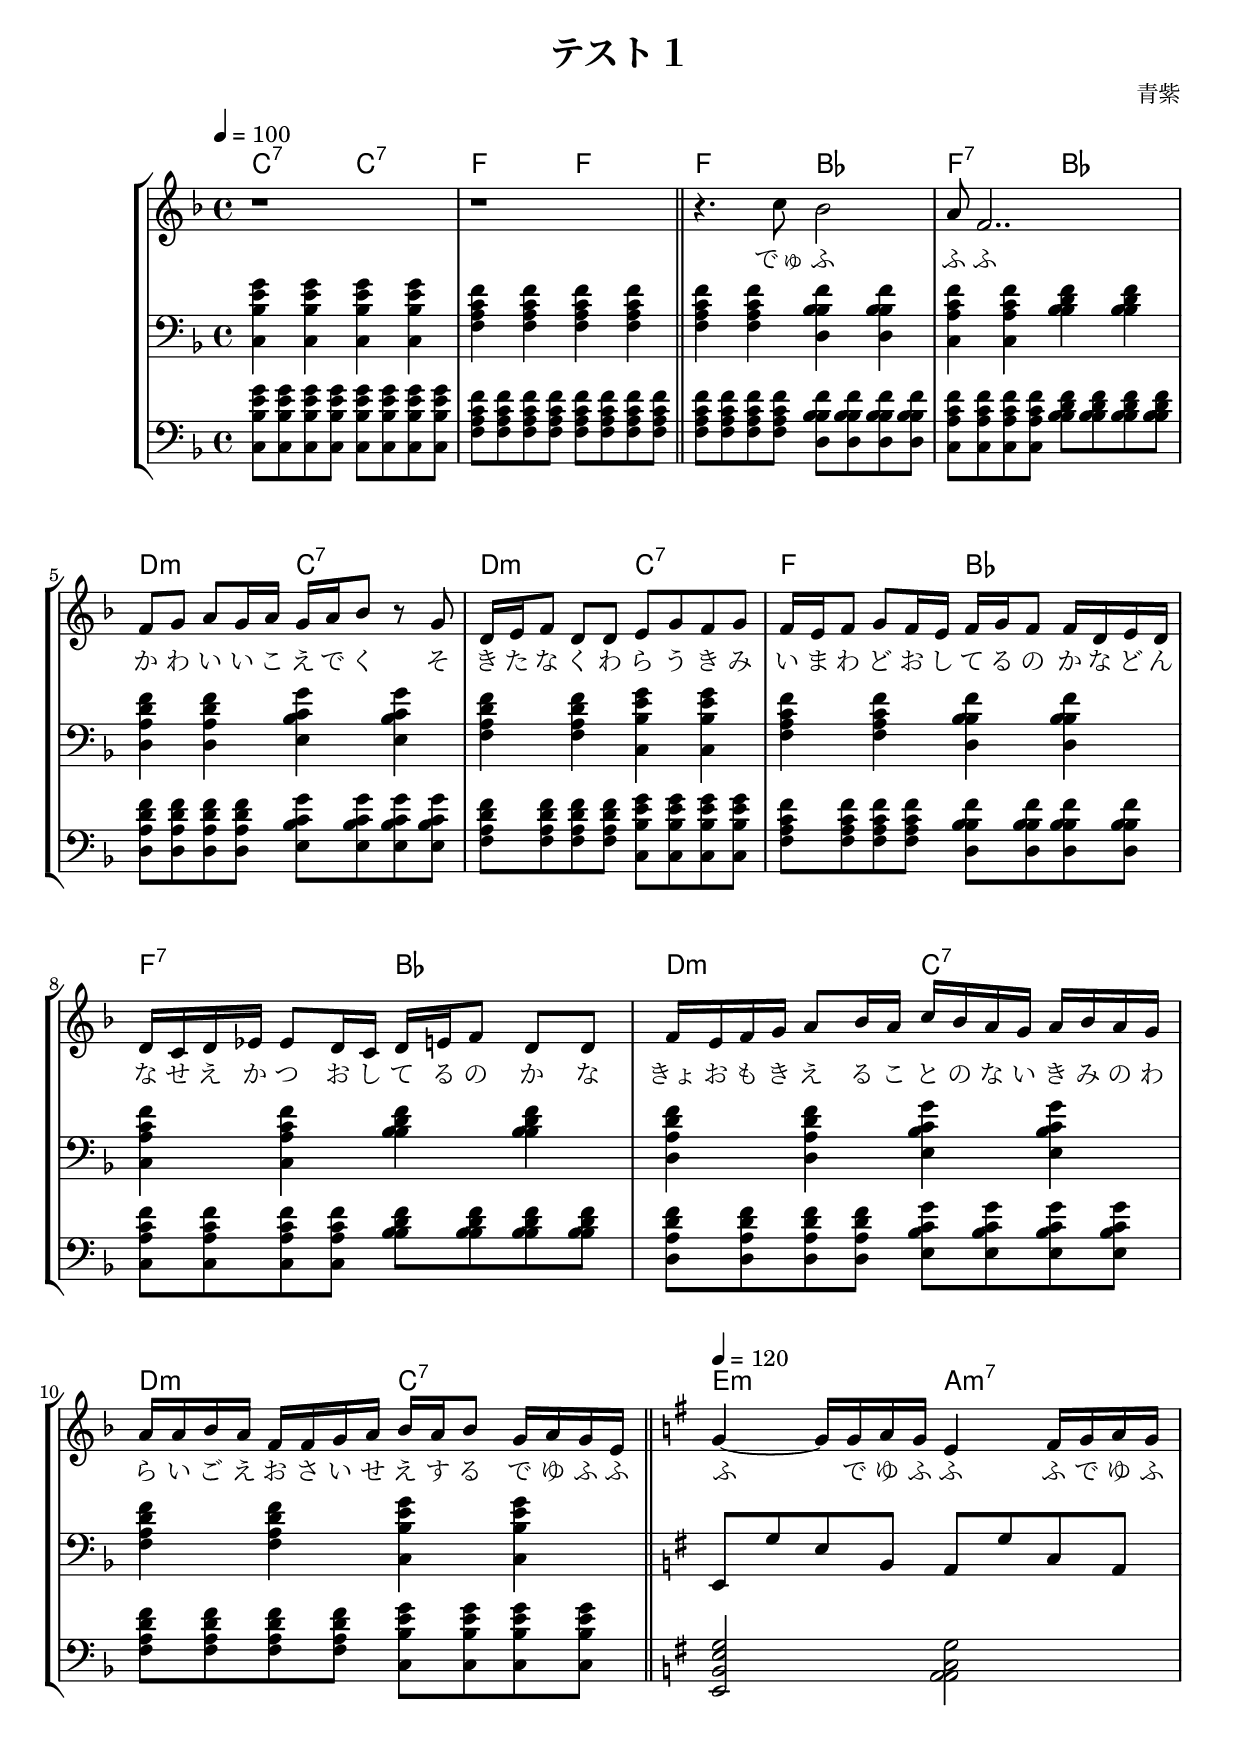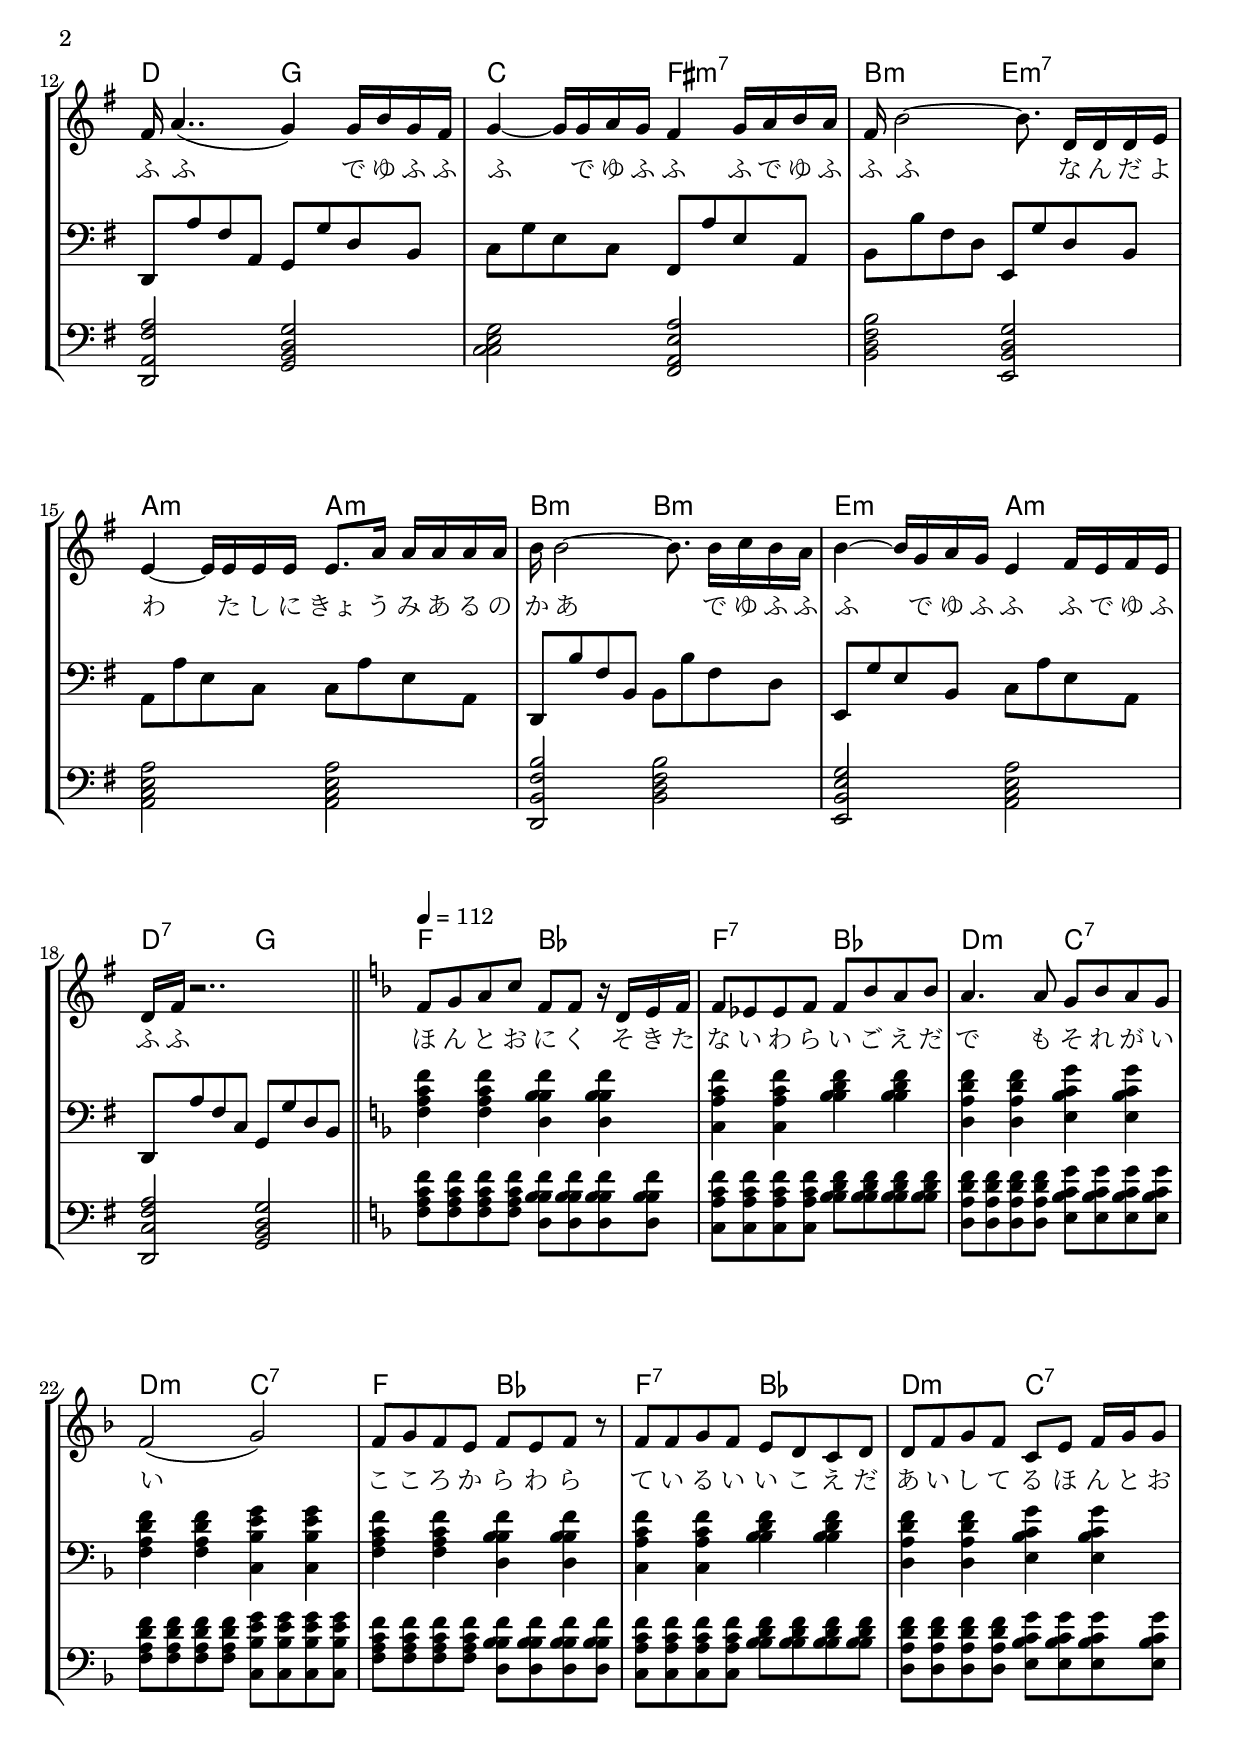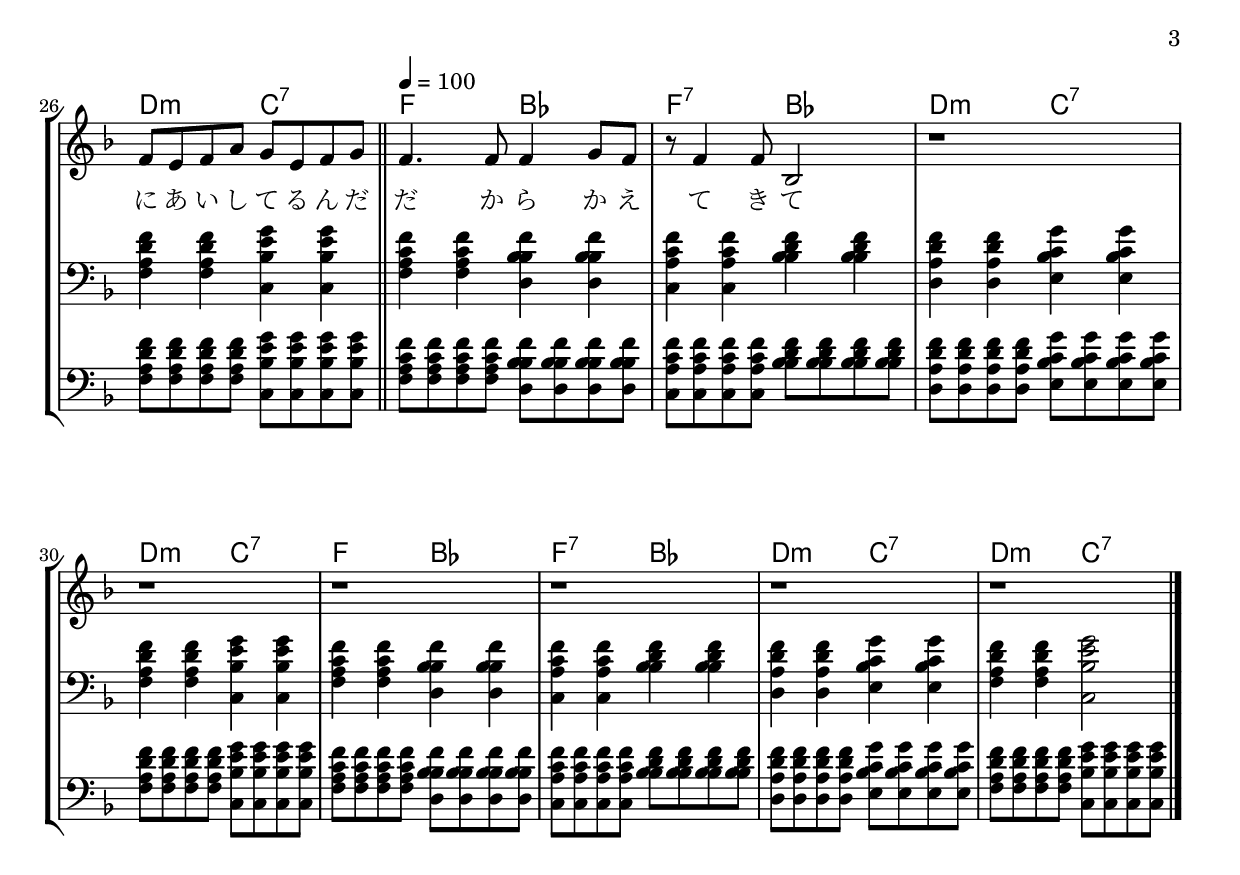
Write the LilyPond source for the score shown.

\version "2.12.1"

\header {
	title = \markup {テスト１}
	composer = \markup \center-column {青紫}
}

harmony = \chordmode {
	c2:7 c:7 f f 

	f bes f:7 bes d:m c:7 d:m c:7 f bes f:7 bes d:m c:7 d:m c:7 

	e:m a:min7 d g c fis:m7 b:m e:min7 a:m a:m b:m b:m e:m a:m d:7 g 

	f bes f:7 bes d:m c:7 d:m c:7 f bes f:7 bes d:m c:7 d:m c:7 

	f bes f:7 bes d:m c:7 d:m c:7 f bes f:7 bes d:m c:7 d:m c:7 
}

melody = {
	\key f \major
	\tempo 4 = 100
	r1 | r1   
	\set Staff.midiInstrument = #"fss0.39"
	r4. c''8  bes'2 
	a'8  f'2.. 
	f'8  g'8  a'8  g'16  a'16  g'16  a'16  bes'8  r8  g'8 
	d'16  e'16  f'8  d'8  d'8  e'8  g'8  f'8  g'8 
	f'16  e'16  f'8  g'8  f'16  e'16  f'16  g'16  f'8  f'16  d'16  e'16  d'16 
	d'16  c'16  d'16  es'16  es'8  d'16  c'16  d'16  e'16  f'8  d'8  d'8 
	f'16  e'16  f'16  g'16  a'8  bes'16  a'16  c''16  bes'16  a'16  g'16  a'16  bes'16  a'16  g'16 
	a'16  a'16  bes'16  a'16  f'16  f'16  g'16  a'16  bes'16  a'16  bes'8  	\set Staff.midiInstrument = #"fss0.34"
	g'16  a'16  g'16  e'16 
		\key g \major
	\tempo 4 = 120
g'4~g'16  g'16  a'16  g'16  e'4  fis'16  g'16  a'16  g'16 
	fis'16  a'4..  (g'4)  g'16  b'16  g'16  fis'16 
	g'4~g'16  g'16  a'16  g'16  fis'4  g'16  a'16  b'16  a'16 
	fis'16  b'2~b'8.  d'16  d'16  d'16  e'16 
	e'4~e'16  e'16  e'16  e'16  e'8.  a'16  a'16  a'16  a'16  a'16 
	b'16  b'2~b'8.  b'16  c''16  b'16  a'16 
	b'4~b'16  g'16  a'16  g'16  e'4  fis'16  e'16  fis'16  e'16 
	d'16  fis'16  	r2.. 	\set Staff.midiInstrument = #"fss0.39"
		\key f \major
	\tempo 4 = 112
 f'8  g'8  a'8  c''8  f'8  f'8  r16  d'16  e'16  f'16 
	f'8  es'8  es'8  f'8  f'8  bes'8  a'8  bes'8 
	a'4.  a'8  g'8  bes'8  a'8  g'8 
	f'2  (g'2) 
	f'8  g'8  f'8  e'8  f'8  e'8  f'8  r8 
	f'8  f'8  g'8  f'8  e'8  d'8  c'8  d'8 
	d'8  f'8  g'8  f'8  c'8  e'8  f'16  g'16  g'8 
	f'8  e'8  f'8  a'8  g'8  e'8  f'8  g'8
	\set Staff.midiInstrument = #"fss0.39"
		\tempo 4 = 100
 f'4.  f'8  f'4  g'8  f'8 
	r8  f'4  f'8  bes2
	r1 r1 r1 r1 r1 r1 	\bar "|."
}

words = \lyricmode {
	
	でゅ  ふ  ふ  ふ  か  わ  い  い  こ  え  で  く  そ  き  た  な  く  わ  ら  う  き  み  い  ま  わ  ど  お  し  て  る  の  か  な  ど  ん  な  せ  え  か  つ  お  し  て  る  の  か  な  きょ  お  も  き  え  る  こ  と  の  な  い  き  み  の  わ  ら  い  ご  え  お  さ  い  せ  え  す  る  
	で  ゆ  ふ  ふ  ふ  で  ゆ  ふ  ふ  ふ  で  ゆ  ふ  ふ  ふ  で  ゆ  ふ  ふ  ふ  で  ゆ  ふ  ふ  ふ  で  ゆ  ふ  ふ  ふ  な  ん  だ  よ  わ  た  し  に  きょ  う  み  あ  る  の  か  あ  で  ゆ  ふ  ふ  ふ  で  ゆ  ふ  ふ  ふ  で  ゆ  ふ  ふ  ふ  
	ほ  ん  と  お  に  く  そ  き  た  な  い  わ  ら  い  ご  え  だ  で  も  そ  れ  が  い  い  こ  こ  ろ  か  ら  わ  ら  て  い  る  い  い  こ  え  だ  あ  い  し  て  る  ほ  ん  と  お  に  あ  い  し  て  る  ん  だ  
	だ  か  ら  か  え  て  き  て  
}

tempochange = {
	\tempo 4 = 100
	r1 | r1 \bar "||"
	\tempo 4 = 100
	r1 | r1 | r1 | r1 | r1 | r1 | r1 | r1 \bar "||"
	\tempo 4 = 120
	r1 | r1 | r1 | r1 | r1 | r1 | r1 | r1 \bar "||"
	\tempo 4 = 112
	r1 | r1 | r1 | r1 | r1 | r1 | r1 | r1 \bar "||"
	\tempo 4 = 100
	r1 | r1 | r1 | r1 | r1 | r1 | r1 | r1 \bar "|."
}

mainacc = {
	\clef bass
	\set Staff.midiInstrument = #"Bright Acoustic"
	\key f \major
	\tempo 4 = 100
	<c bes e' g'>4 <c bes e' g'>4
	<c bes e' g'>4 <c bes e' g'>4
	<f a c' f'>4 <f a c' f'>4
	<f a c' f'>4 <f a c' f'>4
	\bar "||"

	\set Staff.midiInstrument = #"Bright Acoustic"
	<f a c' f'>4 <f a c' f'>4
	<d bes bes f'>4 <d bes bes f'>4
	<c a c' f'>4 <c a c' f'>4
	<bes bes d' f'>4 <bes bes d' f'>4
	<d a d' f'>4 <d a d' f'>4
	<e bes c' g'>4 <e bes c' g'>4
	<f a d' f'>4 <f a d' f'>4
	<c bes e' g'>4 <c bes e' g'>4
	<f a c' f'>4 <f a c' f'>4
	<d bes bes f'>4 <d bes bes f'>4
	<c a c' f'>4 <c a c' f'>4
	<bes bes d' f'>4 <bes bes d' f'>4
	<d a d' f'>4 <d a d' f'>4
	<e bes c' g'>4 <e bes c' g'>4
	<f a d' f'>4 <f a d' f'>4
	<c bes e' g'>4 <c bes e' g'>4
	\bar "||"

	\set Staff.midiInstrument = #"Lead 6 (voice)"
	\key g \major
	\tempo 4 = 120
	e,8 g e b,
	a,8 g c a,
	d,8 a fis a,
	g,8 g d b,
	c8 g e c
	fis,8 a e a,
	b,8 b fis d
	e,8 g d b,
	a,8 a e c
	c8 a e a,
	d,8 b fis b,
	b,8 b fis d
	e,8 g e b,
	c8 a e a,
	d,8 a fis c
	g,8 g d b,
	\bar "||"

	\set Staff.midiInstrument = #"Bright Acoustic"
	\key f \major
	\tempo 4 = 112
	<f a c' f'>4 <f a c' f'>4
	<d bes bes f'>4 <d bes bes f'>4
	<c a c' f'>4 <c a c' f'>4
	<bes bes d' f'>4 <bes bes d' f'>4
	<d a d' f'>4 <d a d' f'>4
	<e bes c' g'>4 <e bes c' g'>4
	<f a d' f'>4 <f a d' f'>4
	<c bes e' g'>4 <c bes e' g'>4
	<f a c' f'>4 <f a c' f'>4
	<d bes bes f'>4 <d bes bes f'>4
	<c a c' f'>4 <c a c' f'>4
	<bes bes d' f'>4 <bes bes d' f'>4
	<d a d' f'>4 <d a d' f'>4
	<e bes c' g'>4 <e bes c' g'>4
	<f a d' f'>4 <f a d' f'>4
	<c bes e' g'>4 <c bes e' g'>4
	\bar "||"

	\set Staff.midiInstrument = #"Bright Acoustic"
	\tempo 4 = 100
	<f a c' f'>4 <f a c' f'>4
	<d bes bes f'>4 <d bes bes f'>4
	<c a c' f'>4 <c a c' f'>4
	<bes bes d' f'>4 <bes bes d' f'>4
	<d a d' f'>4 <d a d' f'>4
	<e bes c' g'>4 <e bes c' g'>4
	<f a d' f'>4 <f a d' f'>4
	<c bes e' g'>4 <c bes e' g'>4
	<f a c' f'>4 <f a c' f'>4
	<d bes bes f'>4 <d bes bes f'>4
	<c a c' f'>4 <c a c' f'>4
	<bes bes d' f'>4 <bes bes d' f'>4
	<d a d' f'>4 <d a d' f'>4
	<e bes c' g'>4 <e bes c' g'>4
	<f a d' f'>4 <f a d' f'>4
	<c bes e' g'>2
	\bar "|."
}

subacc = {
	\clef bass
	\set Staff.midiInstrument = #"Harmonica"
	\key f \major
	\tempo 4 = 100
	<c bes e' g'>8 <c bes e' g'>8 <c bes e' g'>8 <c bes e' g'>8
	<c bes e' g'>8 <c bes e' g'>8 <c bes e' g'>8 <c bes e' g'>8
	<f a c' f'>8 <f a c' f'>8 <f a c' f'>8 <f a c' f'>8
	<f a c' f'>8 <f a c' f'>8 <f a c' f'>8 <f a c' f'>8
	\bar "||"

	\set Staff.midiInstrument = #"Harmonica"
	<f a c' f'>8 <f a c' f'>8 <f a c' f'>8 <f a c' f'>8
	<d bes bes f'>8 <d bes bes f'>8 <d bes bes f'>8 <d bes bes f'>8
	<c a c' f'>8 <c a c' f'>8 <c a c' f'>8 <c a c' f'>8
	<bes bes d' f'>8 <bes bes d' f'>8 <bes bes d' f'>8 <bes bes d' f'>8
	<d a d' f'>8 <d a d' f'>8 <d a d' f'>8 <d a d' f'>8
	<e bes c' g'>8 <e bes c' g'>8 <e bes c' g'>8 <e bes c' g'>8
	<f a d' f'>8 <f a d' f'>8 <f a d' f'>8 <f a d' f'>8
	<c bes e' g'>8 <c bes e' g'>8 <c bes e' g'>8 <c bes e' g'>8
	<f a c' f'>8 <f a c' f'>8 <f a c' f'>8 <f a c' f'>8
	<d bes bes f'>8 <d bes bes f'>8 <d bes bes f'>8 <d bes bes f'>8
	<c a c' f'>8 <c a c' f'>8 <c a c' f'>8 <c a c' f'>8
	<bes bes d' f'>8 <bes bes d' f'>8 <bes bes d' f'>8 <bes bes d' f'>8
	<d a d' f'>8 <d a d' f'>8 <d a d' f'>8 <d a d' f'>8
	<e bes c' g'>8 <e bes c' g'>8 <e bes c' g'>8 <e bes c' g'>8
	<f a d' f'>8 <f a d' f'>8 <f a d' f'>8 <f a d' f'>8
	<c bes e' g'>8 <c bes e' g'>8 <c bes e' g'>8 <c bes e' g'>8
	\bar "||"

	\set Staff.midiInstrument = #"Harmonica"
	\key g \major
	\tempo 4 = 120
	<e, b, e g>2
	<a, a, c g>2
	<d, a, fis a>2
	<g, b, d g>2
	<c c e g>2
	<fis, a, e a>2
	<b, d fis b>2
	<e, b, d g>2
	<a, c e a>2
	<c a, e a>2
	<d, b, fis b>2
	<b, d fis b>2
	<e, b, e g>2
	<c a, e a>2
	<d, c fis a>2
	<g, b, d g>2
	\bar "||"

	\set Staff.midiInstrument = #"Harmonica"
	\key f \major
	\tempo 4 = 112
	<f a c' f'>8 <f a c' f'>8 <f a c' f'>8 <f a c' f'>8
	<d bes bes f'>8 <d bes bes f'>8 <d bes bes f'>8 <d bes bes f'>8
	<c a c' f'>8 <c a c' f'>8 <c a c' f'>8 <c a c' f'>8
	<bes bes d' f'>8 <bes bes d' f'>8 <bes bes d' f'>8 <bes bes d' f'>8
	<d a d' f'>8 <d a d' f'>8 <d a d' f'>8 <d a d' f'>8
	<e bes c' g'>8 <e bes c' g'>8 <e bes c' g'>8 <e bes c' g'>8
	<f a d' f'>8 <f a d' f'>8 <f a d' f'>8 <f a d' f'>8
	<c bes e' g'>8 <c bes e' g'>8 <c bes e' g'>8 <c bes e' g'>8
	<f a c' f'>8 <f a c' f'>8 <f a c' f'>8 <f a c' f'>8
	<d bes bes f'>8 <d bes bes f'>8 <d bes bes f'>8 <d bes bes f'>8
	<c a c' f'>8 <c a c' f'>8 <c a c' f'>8 <c a c' f'>8
	<bes bes d' f'>8 <bes bes d' f'>8 <bes bes d' f'>8 <bes bes d' f'>8
	<d a d' f'>8 <d a d' f'>8 <d a d' f'>8 <d a d' f'>8
	<e bes c' g'>8 <e bes c' g'>8 <e bes c' g'>8 <e bes c' g'>8
	<f a d' f'>8 <f a d' f'>8 <f a d' f'>8 <f a d' f'>8
	<c bes e' g'>8 <c bes e' g'>8 <c bes e' g'>8 <c bes e' g'>8
	\bar "||"

	\set Staff.midiInstrument = #"Harmonica"
	\tempo 4 = 100
	<f a c' f'>8 <f a c' f'>8 <f a c' f'>8 <f a c' f'>8
	<d bes bes f'>8 <d bes bes f'>8 <d bes bes f'>8 <d bes bes f'>8
	<c a c' f'>8 <c a c' f'>8 <c a c' f'>8 <c a c' f'>8
	<bes bes d' f'>8 <bes bes d' f'>8 <bes bes d' f'>8 <bes bes d' f'>8
	<d a d' f'>8 <d a d' f'>8 <d a d' f'>8 <d a d' f'>8
	<e bes c' g'>8 <e bes c' g'>8 <e bes c' g'>8 <e bes c' g'>8
	<f a d' f'>8 <f a d' f'>8 <f a d' f'>8 <f a d' f'>8
	<c bes e' g'>8 <c bes e' g'>8 <c bes e' g'>8 <c bes e' g'>8
	<f a c' f'>8 <f a c' f'>8 <f a c' f'>8 <f a c' f'>8
	<d bes bes f'>8 <d bes bes f'>8 <d bes bes f'>8 <d bes bes f'>8
	<c a c' f'>8 <c a c' f'>8 <c a c' f'>8 <c a c' f'>8
	<bes bes d' f'>8 <bes bes d' f'>8 <bes bes d' f'>8 <bes bes d' f'>8
	<d a d' f'>8 <d a d' f'>8 <d a d' f'>8 <d a d' f'>8
	<e bes c' g'>8 <e bes c' g'>8 <e bes c' g'>8 <e bes c' g'>8
	<f a d' f'>8 <f a d' f'>8 <f a d' f'>8 <f a d' f'>8
	<c bes e' g'>8 <c bes e' g'>8 <c bes e' g'>8 <c bes e' g'>8
	\bar "|."
}

percA = {
	\drummode {
	r1  |r2 r8 hho4 hho8  \bar "||"
	r1  |r1  |r1  |r1  |r1  |r1  |r1  |r2 r8 hho4 hho8  \bar "||"
	r1  |r1  |r1  |r1  |r1  |r1  |r1  |r2 r8 hho4 hho8  \bar "||"
	r1  |r1  |r1  |r1  |r1  |r1  |r1  |r2 r8 hho4 hho8  \bar "||"
	r1  |r1  |r1  |r1  |r1  |r1  |r1  |r2 r8 hho4 hho8  \bar "|."
	}
}

percB = {
	\drummode {
	r4. hhp2 hhp8  |hhp4 hhp4 hhp4 hhp4  \bar "||"
	r4. hhp2 hhp8  |r4. hhp2 hhp8  |r4. hhp2 hhp8  |r4. hhp2 hhp8  |r4. hhp2 hhp8  |r4. hhp2 hhp8  |r4. hhp2 hhp8  |hhp4 hhp4 hhp4 hhp4  \bar "||"
	r4. hhp2 hhp8  |r4. hhp2 hhp8  |r4. hhp2 hhp8  |r4. hhp2 hhp8  |r4. hhp2 hhp8  |r4. hhp2 hhp8  |r4. hhp2 hhp8  |hhp4 hhp4 hhp4 hhp4  \bar "||"
	r4. hhp2 hhp8  |r4. hhp2 hhp8  |r4. hhp2 hhp8  |r4. hhp2 hhp8  |r4. hhp2 hhp8  |r4. hhp2 hhp8  |r4. hhp2 hhp8  |hhp4 hhp4 hhp4 hhp4  \bar "||"
	r4. hhp2 hhp8  |r4. hhp2 hhp8  |r4. hhp2 hhp8  |r4. hhp2 hhp8  |r4. hhp2 hhp8  |r4. hhp2 hhp8  |r4. hhp2 hhp8  |hhp4 hhp4 hhp4 hhp4  \bar "|."
	}
}

percC = {
	\drummode {
	hh4 hh4 hh4 hh4  |r4. hh2 r8  \bar "||"
	hh4 hh4 hh4 hh4  |hh4 hh4 hh4 hh4  |hh4 hh4 hh4 hh4  |hh4 hh4 hh4 hh4  |hh4 hh4 hh4 hh4  |hh4 hh4 hh4 hh4  |hh4 hh4 hh4 hh4  |r4. hh2 r8  \bar "||"
	hh4 hh4 hh4 hh4  |hh4 hh4 hh4 hh4  |hh4 hh4 hh4 hh4  |hh4 hh4 hh4 hh4  |hh4 hh4 hh4 hh4  |hh4 hh4 hh4 hh4  |hh4 hh4 hh4 hh4  |r4. hh2 r8  \bar "||"
	hh4 hh4 hh4 hh4  |hh4 hh4 hh4 hh4  |hh4 hh4 hh4 hh4  |hh4 hh4 hh4 hh4  |hh4 hh4 hh4 hh4  |hh4 hh4 hh4 hh4  |hh4 hh4 hh4 hh4  |r4. hh2 r8  \bar "||"
	hh4 hh4 hh4 hh4  |hh4 hh4 hh4 hh4  |hh4 hh4 hh4 hh4  |hh4 hh4 hh4 hh4  |hh4 hh4 hh4 hh4  |hh4 hh4 hh4 hh4  |hh4 hh4 hh4 hh4  |r4. hh2 r8  \bar "|."
	}
}

percD = {
	\drummode {
	bd2. r8 bd8  |bd8. bd4. r16 bd4 bd8  \bar "||"
	bd2. r8 bd8  |bd8. bd8. bd2 bd8  |bd2. r8 bd8  |bd8. bd8. bd2 bd8  |bd2. r8 bd8  |bd8. bd8. bd2 bd8  |bd2. r8 bd8  |bd8. bd4. r16 bd4 bd8  \bar "||"
	bd2. r8 bd8  |bd8. bd8. bd2 bd8  |bd2. r8 bd8  |bd8. bd8. bd2 bd8  |bd2. r8 bd8  |bd8. bd8. bd2 bd8  |bd2. r8 bd8  |bd8. bd4. r16 bd4 bd8  \bar "||"
	bd2. r8 bd8  |bd8. bd8. bd2 bd8  |bd2. r8 bd8  |bd8. bd8. bd2 bd8  |bd2. r8 bd8  |bd8. bd8. bd2 bd8  |bd2. r8 bd8  |bd8. bd4. r16 bd4 bd8  \bar "||"
	bd2. r8 bd8  |bd8. bd8. bd2 bd8  |bd2. r8 bd8  |bd8. bd8. bd2 bd8  |bd2. r8 bd8  |bd8. bd8. bd2 bd8  |bd2. r8 bd8  |bd8. bd4. r16 bd4 bd8  \bar "|."
	}
}

\score {
	<<
		\new StaffGroup <<
			\new ChordNames {\harmony}
			\new Voice = "melody" {\melody}
			\new Lyrics \lyricsto "melody" \words
			\new Staff = "mainacc" {\mainacc}
			\new Staff = "subacc" {\subacc}
		>>
	>>
	\layout { }
}
